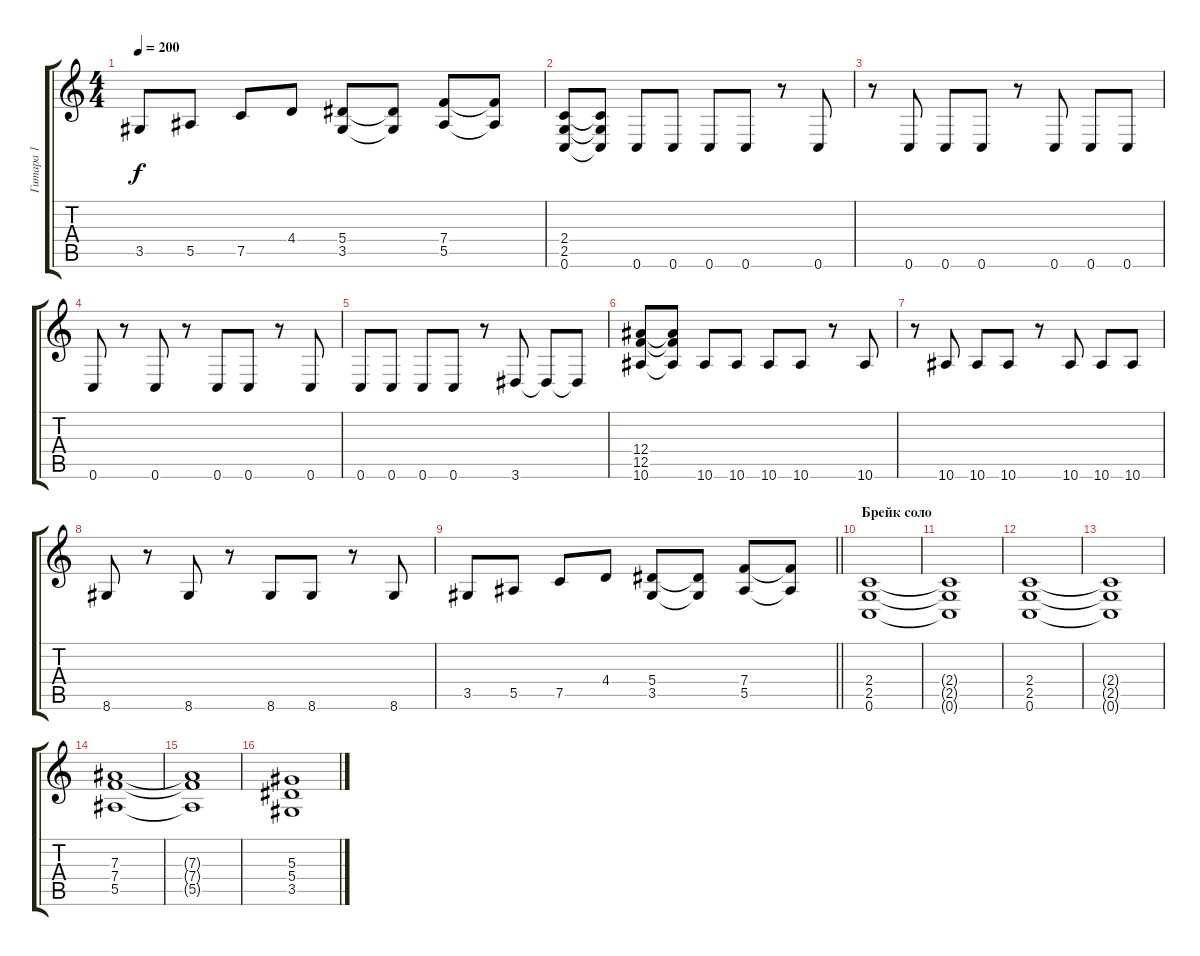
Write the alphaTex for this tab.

\track ("Гитара 1" "Гитара 1") {instrument distortionguitar}
\staff {score tabs}
\tuning (C4 G3 Eb3 Bb2 F2 C2) {hide}
\ts (4 4)
\tempo 200
\clef g2
\ks c
3.5.8{dy f} 5.5.8 7.5.8 4.4.8 (5.4 3.5).8 (5.4{t} 3.5{t}).8 (7.4 5.5).8 (7.4{t} 5.5{t}).8 |
(2.4 2.5 0.6).8 (2.4{t} 2.5{t} 0.6{t}).8 0.6.8 0.6.8 0.6.8 0.6.8 r.8 0.6.8 |
r.8 0.6.8 0.6.8 0.6.8 r.8 0.6.8 0.6.8 0.6.8 |
0.6.8 r.8 0.6.8 r.8 0.6.8 0.6.8 r.8 0.6.8 |
0.6.8 0.6.8 0.6.8 0.6.8 r.8 3.6.8 3.6{t}.8 3.6{t}.8 |
(12.4 12.5 10.6).8 (12.4{t} 12.5{t} 10.6{t}).8 10.6.8 10.6.8 10.6.8 10.6.8 r.8 10.6.8 |
r.8 10.6.8 10.6.8 10.6.8 r.8 10.6.8 10.6.8 10.6.8 |
8.6.8 r.8 8.6.8 r.8 8.6.8 8.6.8 r.8 8.6.8 |
\barLineRight lightlight
3.5.8 5.5.8 7.5.8 4.4.8 (5.4 3.5).8 (5.4{t} 3.5{t}).8 (7.4 5.5).8 (7.4{t} 5.5{t}).8 |
\section ("" "Брейк соло")
(2.4 2.5 0.6).1 |
(2.4{t} 2.5{t} 0.6{t}).1 |
(2.4 2.5 0.6).1 |
(2.4{t} 2.5{t} 0.6{t}).1 |
(7.3 7.4 5.5).1 |
(7.3{t} 7.4{t} 5.5{t}).1 |
(5.3 5.4 3.5).1
